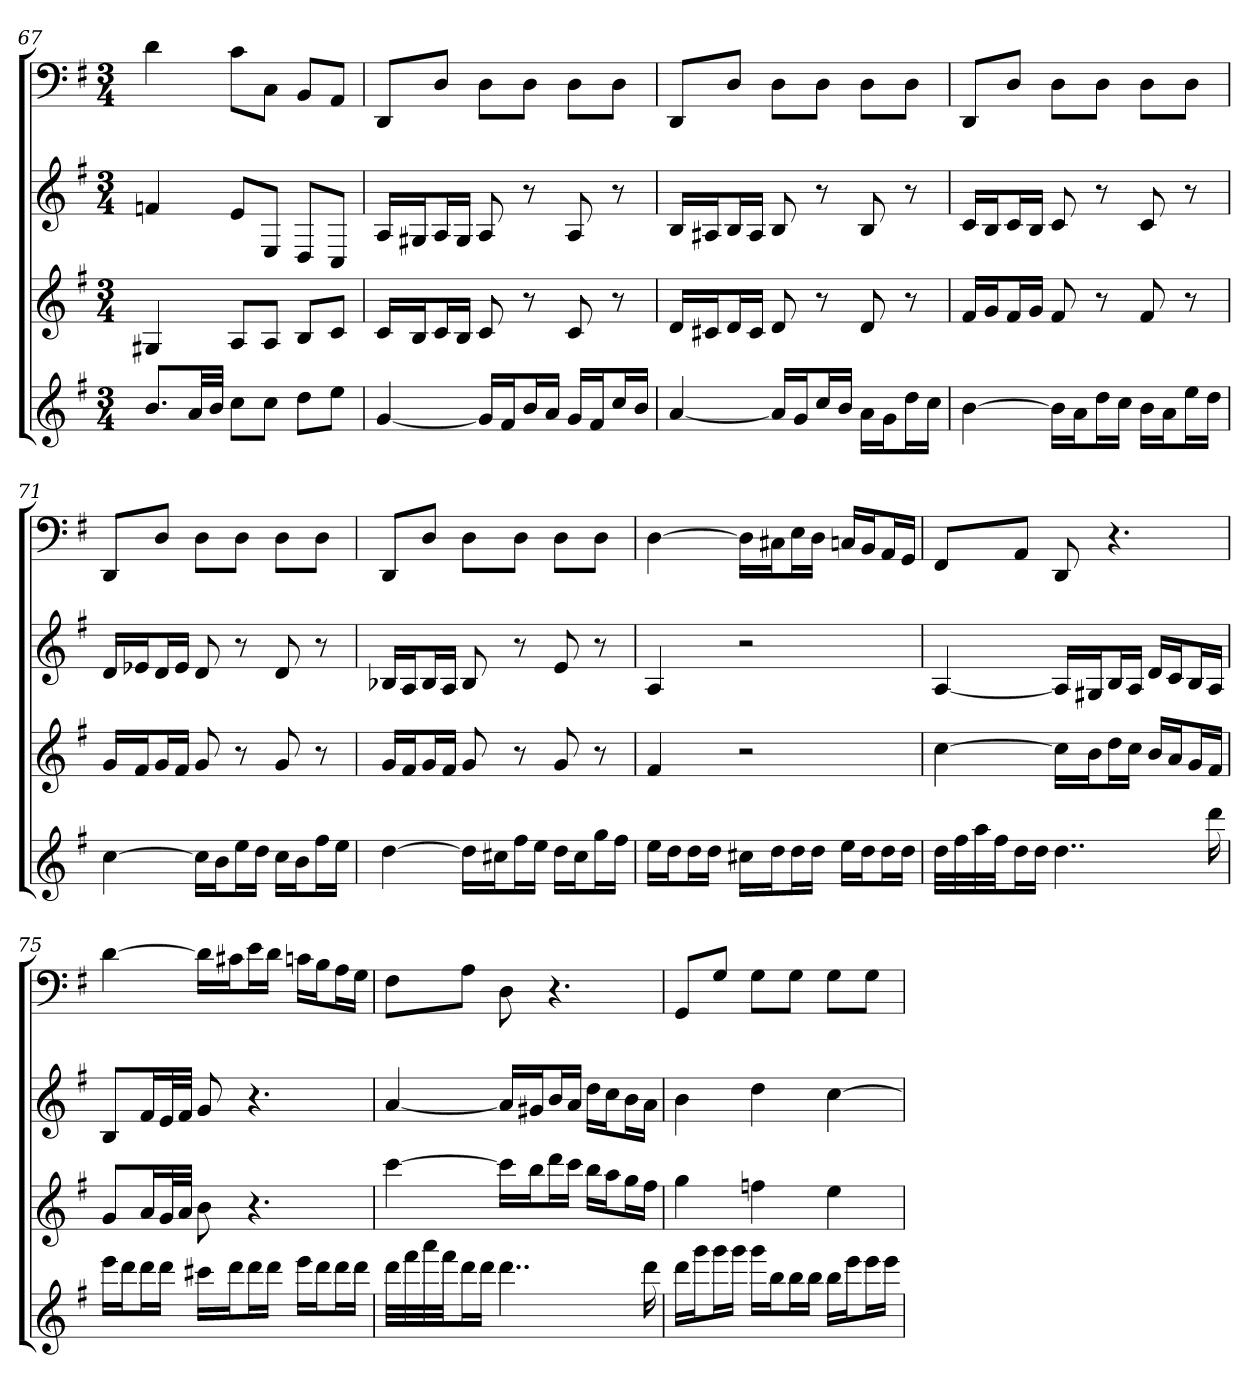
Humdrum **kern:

**kern	**kern	**kern	**kern
*part4	*part3	*part2	*part1
*staff4	*staff3	*staff2	*staff1
*k[f#]	*k[f#]	*k[f#]	*k[f#]
*G:	*G:	*G:	*G:
*M3/4	*M3/4	*M3/4	*M3/4
=67	=67	=67	=67
8.bL	4G#X	4fn	4d
32aLL	.	.	.
32bJJJ	.	.	.
8ccL	8AL	8eL	8cL
8ccJ	8AJ	8EJ	8CJ
8ddL	8BL	8DL	8BBL
8eeJ	8cJ	8CJ	8AAJ
=68	=68	=68	=68
[4g	16cLL	16ALL	8DDL
.	16BJ	16G#XJ	.
.	16cL	16AL	8DJ
.	16BJJ	16G#JJ	.
16gLL]	8c	8A	8DL
16f#J	.	.	.
16bL	8r	8r	8DJ
16aJJ	.	.	.
16gLL	8c	8A	8DL
16f#J	.	.	.
16ccL	8r	8r	8DJ
16bJJ	.	.	.
=69	=69	=69	=69
[4a	16dLL	16BLL	8DDL
.	16c#XJ	16A#XJ	.
.	16dL	16BL	8DJ
.	16c#JJ	16A#JJ	.
16aLL]	8d	8B	8DL
16gJ	.	.	.
16ccL	8r	8r	8DJ
16bJJ	.	.	.
16aLL	8d	8B	8DL
16gJ	.	.	.
16ddL	8r	8r	8DJ
16ccJJ	.	.	.
=70	=70	=70	=70
[4b	16f#LL	16cLL	8DDL
.	16gJ	16BJ	.
.	16f#L	16cL	8DJ
.	16gJJ	16BJJ	.
16bLL]	8f#	8c	8DL
16aJ	.	.	.
16ddL	8r	8r	8DJ
16ccJJ	.	.	.
16bLL	8f#	8c	8DL
16aJ	.	.	.
16eeL	8r	8r	8DJ
16ddJJ	.	.	.
=71	=71	=71	=71
[4cc	16gLL	16dLL	8DDL
.	16f#J	16e-XJ	.
.	16gL	16dL	8DJ
.	16f#JJ	16e-JJ	.
16ccLL]	8g	8d	8DL
16bJ	.	.	.
16eeL	8r	8r	8DJ
16ddJJ	.	.	.
16ccLL	8g	8d	8DL
16bJ	.	.	.
16ff#L	8r	8r	8DJ
16eeJJ	.	.	.
=72	=72	=72	=72
[4dd	16gLL	16B-XLL	8DDL
.	16f#J	16AJ	.
.	16gL	16B-L	8DJ
.	16f#JJ	16AJJ	.
16ddLL]	8g	8B-	8DL
16cc#XJ	.	.	.
16ff#L	8r	8r	8DJ
16eeJJ	.	.	.
16ddLL	8g	8e	8DL
16cc#J	.	.	.
16ggL	8r	8r	8DJ
16ff#JJ	.	.	.
=73	=73	=73	=73
16eeLL	4f#	4A	[4D
16ddJ	.	.	.
16ddL	.	.	.
16ddJJ	.	.	.
16cc#XLL	2r	2r	16DLL]
16ddJ	.	.	16C#XJ
16ddL	.	.	16EL
16ddJJ	.	.	16DJJ
16eeLL	.	.	16CnLL
16ddJ	.	.	16BBJ
16ddL	.	.	16AAL
16ddJJ	.	.	16GGJJ
=74	=74	=74	=74
32ddLLL	[4cc	[4A	8FF#L
32ff#	.	.	.
32aa	.	.	.
32ff#JJ	.	.	.
16ddL	.	.	8AAJ
16ddJJ	.	.	.
4..dd	16ccLL]	16ALL]	8DD
.	16bJ	16G#XJ	.
.	16ddL	16BL	4.r
.	16ccJJ	16AJJ	.
.	16bLL	16dLL	.
.	16aJ	16cJ	.
.	16gL	16BL	.
16ddd	16f#JJ	16AJJ	.
=75	=75	=75	=75
16eeeLL	8gL	8BL	[4d
16dddJ	.	.	.
16dddL	16aL	16f#L	.
16dddJJ	32gL	32eL	.
.	32aJJJ	32f#JJJ	.
16ccc#XLL	8b	8g	16dLL]
16dddJ	.	.	16c#XJ
16dddL	4.r	4.r	16eL
16dddJJ	.	.	16dJJ
16eeeLL	.	.	16cnLL
16dddJ	.	.	16BJ
16dddL	.	.	16AL
16dddJJ	.	.	16GJJ
=76	=76	=76	=76
32dddLLL	[4ccc	[4a	8F#L
32fff#	.	.	.
32aaa	.	.	.
32fff#JJ	.	.	.
16dddL	.	.	8AJ
16dddJJ	.	.	.
4..ddd	16cccLL]	16aLL]	8D
.	16bbJ	16g#XJ	.
.	16dddL	16bL	4.r
.	16cccJJ	16aJJ	.
.	16bbLL	16ddLL	.
.	16aaJ	16ccJ	.
.	16ggL	16bL	.
16ddd	16ff#JJ	16aJJ	.
=77	=77	=77	=77
16dddLL	4gg	4b	8GGL
16gggJ	.	.	.
16gggL	.	.	8GJ
16gggJJ	.	.	.
16gggLL	4ffn	4dd	8GL
16bbJ	.	.	.
16bbL	.	.	8GJ
16bbJJ	.	.	.
16bbLL	4ee	[4cc	8GL
16eeeJ	.	.	.
16eeeL	.	.	8GJ
16eeeJJ	.	.	.
=	=	=	=
*-	*-	*-	*-
